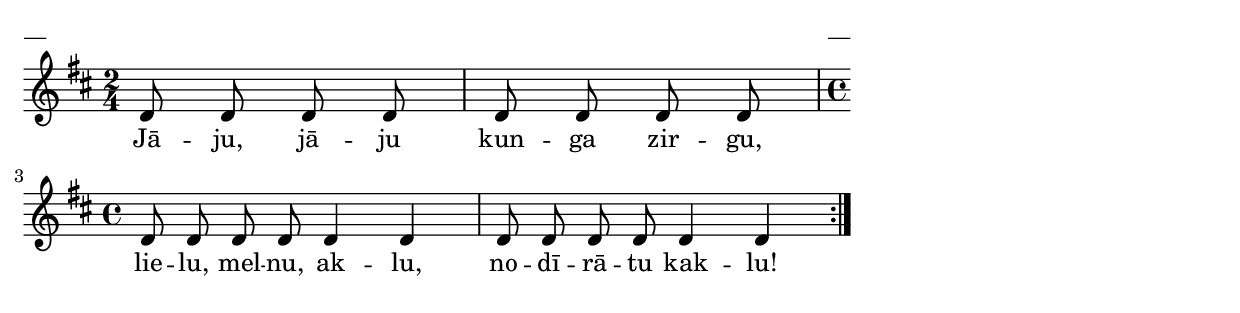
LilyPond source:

\version "2.13.16"
%\header {
%    title = "Jāju, jāju kunga zirgu",AA lapas
%}
\paper {
line-width = 14\cm
left-margin = 0.4\cm
between-system-padding = 0.1\cm
between-system-space = 0.1\cm
}
\layout {
indent = #0
ragged-last = ##f
}

voiceA = \relative c' {
\clef "treble"
\key d \major
\repeat volta 2 {
\time 2/4
d8 d d d |
d8 d d d |
\time 4/4
d8 d d d d4 d |
d8 d d d d4 d |
}
} 

lyricA = \lyricmode {
Jā -- ju, jā -- ju kun -- ga zir -- gu, lie -- lu, mel -- nu, ak -- lu, no -- dī -- rā -- tu kak -- lu!
} 

fullScore = <<
\new Staff {
<<
\new Voice = "voiceA" { \oneVoice \autoBeamOff \voiceA }
\lyricsto "voiceA" \new Lyrics \lyricA
>>
}
>>

\score {
\fullScore
\header { piece = "__" opus = "__" }
}
\markup { \with-color #(x11-color 'white) \sans \smaller "__" }
\score {
\unfoldRepeats
\fullScore
\midi {
\context { \Staff \remove "Staff_performer" }
\context { \Voice \consists "Staff_performer" }
}
}


